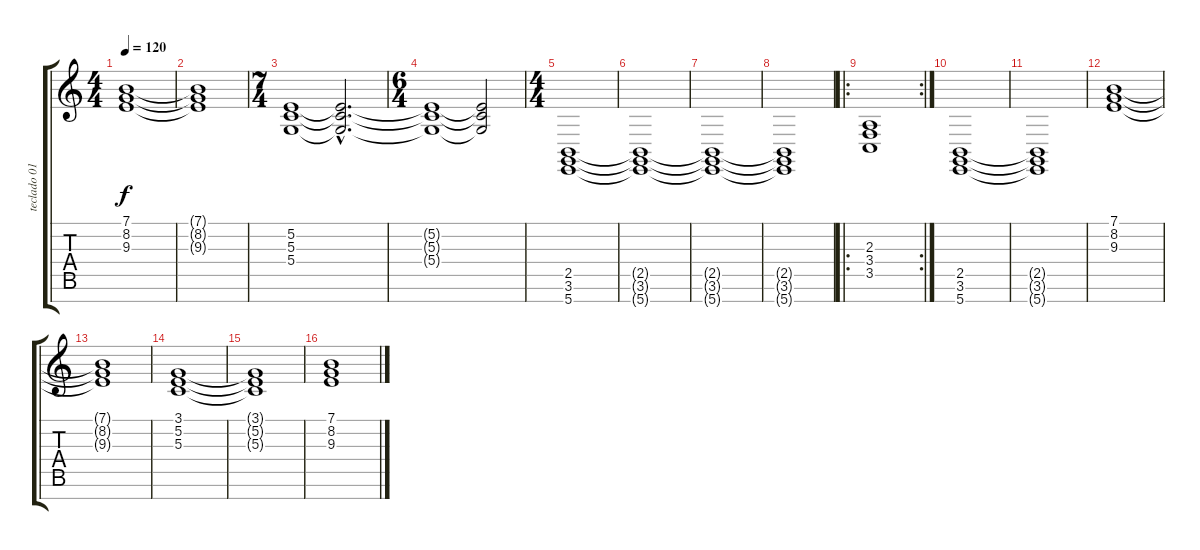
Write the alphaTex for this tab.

\track ("teclado 01" "teclado 01") {instrument stringensemble1}
\staff {score tabs}
\tuning (E4 B3 G3 D3 A2 E2 B1) {hide}
\ts (4 4)
\tempo 120
\clef g2
\ks c
(7.1 8.2 9.3).1{dy f} |
(7.1{t} 8.2{t} 9.3{t}).1 |
\ts (7 4)
(5.2 5.3 5.4).1 (5.2{hac t} 5.3{hac t} 5.4{hac t}).2{d} |
\ts (6 4)
(5.2{t} 5.3{t} 5.4{t}).1 (5.2{t} 5.3{t} 5.4{t}).2 |
\ts (4 4)
(2.5 3.6 5.7).1 |
(2.5{t} 3.6{t} 5.7{t}).1 |
(2.5{t} 3.6{t} 5.7{t}).1 |
(2.5{t} 3.6{t} 5.7{t}).1 |
\ro
\rc 2
(2.3 3.4 3.5).1 |
(2.5 3.6 5.7).1 |
(2.5{t} 3.6{t} 5.7{t}).1 |
(7.1 8.2 9.3).1 |
(7.1{t} 8.2{t} 9.3{t}).1 |
(3.1 5.2 5.3).1 |
(3.1{t} 5.2{t} 5.3{t}).1 |
(7.1 8.2 9.3).1
